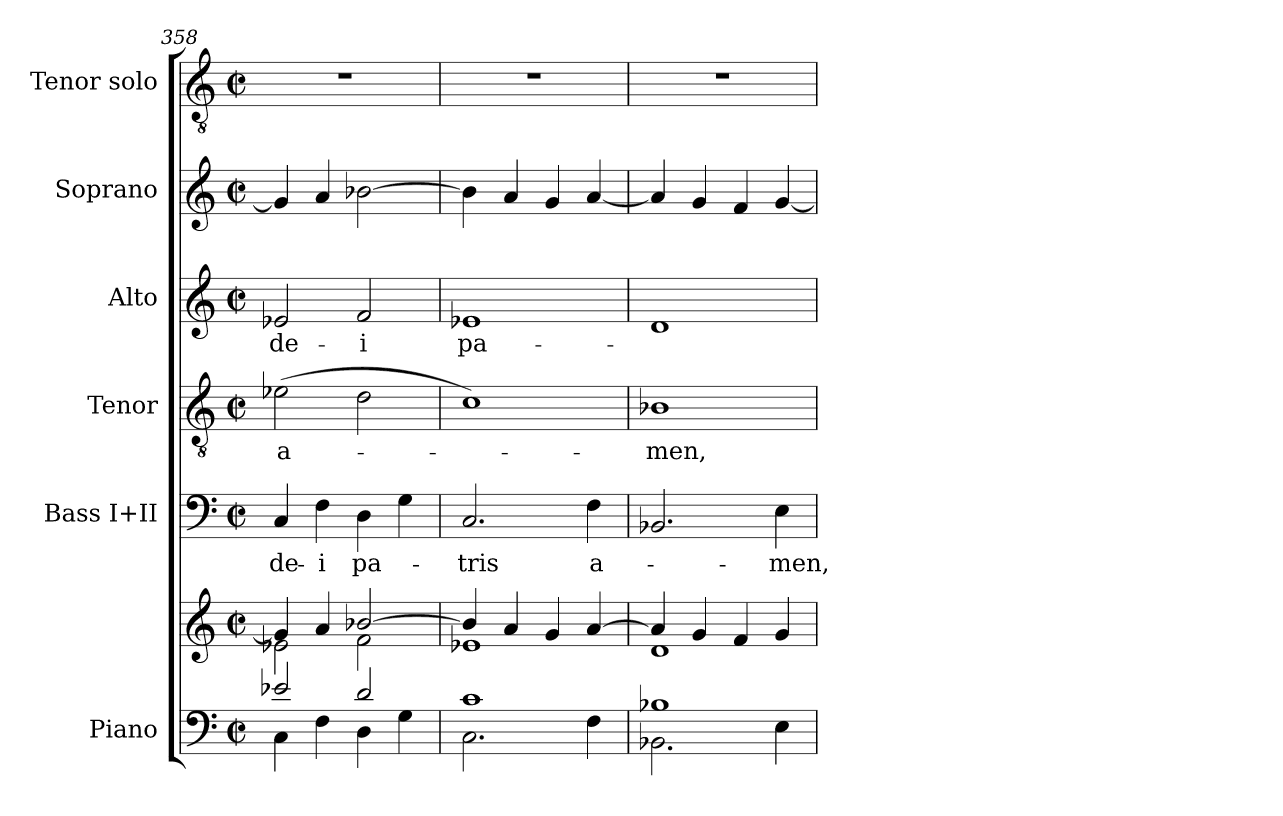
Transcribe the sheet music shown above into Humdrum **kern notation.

**kern	**kern	**kern	**text	**kern	**text	**kern	**text	**kern	**kern
*part6	*part6	*part5	*part5	*part4	*part4	*part3	*part3	*part2	*part1
*staff7	*staff6	*staff5	*staff5	*staff4	*staff4	*staff3	*staff3	*staff2	*staff1
*I"Piano	*	*I"Bass I+II	*	*I"Tenor	*	*I"Alto	*	*I"Soprano	*I"Tenor solo
*I'Pno.	*	*I'B.I+II	*	*I'T.	*	*I'A.	*	*I'S.	*I'T.s
*clefF4	*clefG2	*clefF4	*	*clefGv2	*	*clefG2	*	*clefG2	*clefGv2
*k[]	*k[]	*k[]	*	*k[]	*	*k[]	*	*k[]	*k[]
*M2/2	*M2/2	*M2/2	*	*M2/2	*	*M2/2	*	*M2/2	*M2/2
*met(c|)	*met(c|)	*met(c|)	*	*met(c|)	*	*met(c|)	*	*met(c|)	*met(c|)
=358	=358	=358	=358	=358	=358	=358	=358	=358	=358
*^	*^	*	*	*	*	*	*	*	*
4C\	2e-X/	4g/]	2e-X\	4C/	de-	(2e-X\	a-	2e-X/	de-	4g/]	1r
4F\	.	4a/	.	4F\	-i	.	.	.	.	4a/	.
4D\	2d/	[2b-X/	2f\	4D\	pa-	2d\	.	2f/	-i	[2b-X\	.
4G\	.	.	.	4G\	.	.	.	.	.	.	.
=359	=359	=359	=359	=359	=359	=359	=359	=359	=359	=359	=359
2.C\	1c	4b-/]	1e-X	2.C/	-tris	1c)	.	1e-X	pa-	4b-\]	1r
.	.	4a/	.	.	.	.	.	.	.	4a/	.
.	.	4g/	.	.	.	.	.	.	.	4g/	.
4F\	.	[4a/	.	4F\	a-	.	.	.	.	[4a/	.
=360	=360	=360	=360	=360	=360	=360	=360	=360	=360	=360	=360
2.BB-X\	1B-X	4a/]	1d	2.BB-X/	.	1B-X	-men,	1d	.	4a/]	1r
.	.	4g/	.	.	.	.	.	.	.	4g/	.
.	.	4f/	.	.	.	.	.	.	.	4f/	.
4E\	.	4g/	.	4E\	-men,	.	.	.	.	[4g/	.
*v	*v	*	*	*	*	*	*	*	*	*	*
*	*v	*v	*	*	*	*	*	*	*	*
=	=	=	=	=	=	=	=	=	=
*-	*-	*-	*-	*-	*-	*-	*-	*-	*-
